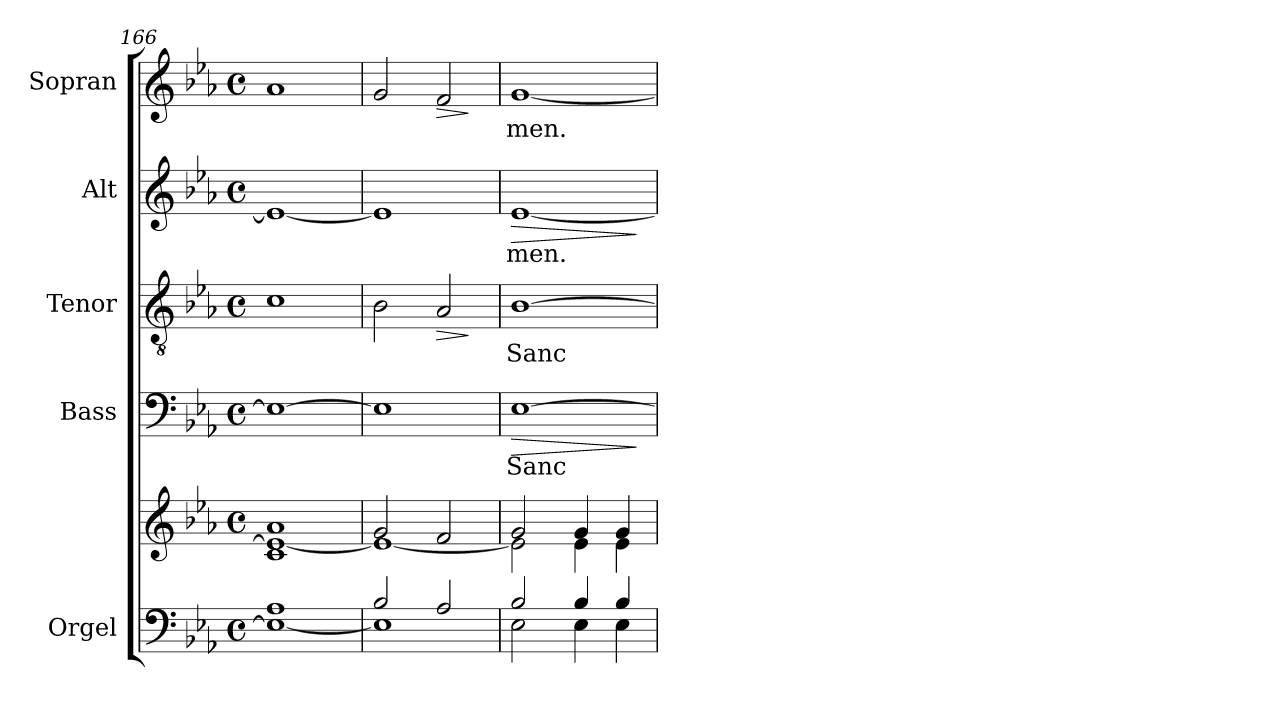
**kern	**kern	**kern	**text	**dynam	**kern	**text	**dynam	**kern	**text	**dynam	**kern	**text	**dynam
*part5	*part5	*part4	*part4	*part4	*part3	*part3	*part3	*part2	*part2	*part2	*part1	*part1	*part1
*staff6	*staff5	*staff4	*staff4	*staff4	*staff3	*staff3	*staff3	*staff2	*staff2	*staff2	*staff1	*staff1	*staff1
*I"Orgel	*	*I"Bass	*	*	*I"Tenor	*	*	*I"Alt	*	*	*I"Sopran	*	*
*I'Org.	*	*I'B.	*	*	*I'T.	*	*	*I'A.	*	*	*I'S.	*	*
*clefF4	*clefG2	*clefF4	*	*	*clefGv2	*	*	*clefG2	*	*	*clefG2	*	*
*k[b-e-a-]	*k[b-e-a-]	*k[b-e-a-]	*	*	*k[b-e-a-]	*	*	*k[b-e-a-]	*	*	*k[b-e-a-]	*	*
*E-:	*E-:	*E-:	*	*	*E-:	*	*	*E-:	*	*	*E-:	*	*
*M4/4	*M4/4	*M4/4	*	*	*M4/4	*	*	*M4/4	*	*	*M4/4	*	*
*met(c)	*met(c)	*met(c)	*	*	*met(c)	*	*	*met(c)	*	*	*met(c)	*	*
=166	=166	=166	=166	=166	=166	=166	=166	=166	=166	=166	=166	=166	=166
*^	*^	*	*	*	*	*	*	*	*	*	*	*	*
1A-	1E-_	1a-	1c 1e-_	1E-_	.	.	1c	.	.	1e-_	.	.	1a-	.	.
=167	=167	=167	=167	=167	=167	=167	=167	=167	=167	=167	=167	=167	=167	=167	=167
2B-/	1E-]	2g/	1e-_	1E-]	.	.	2B-\	.	.	1e-]	.	.	2g/	.	.
!	!	!	!	!	!	!	!	!	!LO:HP:b	!	!	!	!	!	!LO:HP:b
2A-/	.	2f/	.	.	.	.	2A-/	.	>	.	.	.	2f/	.	>
*v	*v	*	*	*	*	*	*	*	*	*	*	*	*	*	*
*	*v	*v	*	*	*	*	*	*	*	*	*	*	*	*
.	.	.	.	.	.	.	]	.	.	.	.	.	]
=168	=168	=168	=168	=168	=168	=168	=168	=168	=168	=168	=168	=168	=168
*^	*^	*	*	*	*	*	*	*	*	*	*	*	*
!	!	!	!	!	!LO:LY:b	!LO:HP:b	!	!LO:LY:b	!	!	!LO:LY:b	!LO:HP:b	!	!LO:LY:b	!
2B-/	2E-\	2g/	2e-\]	[1E-	Sanc-	>	[1B-	Sanc-	.	[1e-	-men.	>	[1g	-men.	.
4B-/	4E-\	4g/	4e-\	.	.	.	.	.	.	.	.	.	.	.	.
4B-/	4E-\	4g/	4e-\	.	.	.	.	.	.	.	.	.	.	.	.
*v	*v	*	*	*	*	*	*	*	*	*	*	*	*	*	*
*	*v	*v	*	*	*	*	*	*	*	*	*	*	*	*
.	.	.	.	]	.	.	.	.	.	]	.	.	.
=	=	=	=	=	=	=	=	=	=	=	=	=	=
*-	*-	*-	*-	*-	*-	*-	*-	*-	*-	*-	*-	*-	*-
